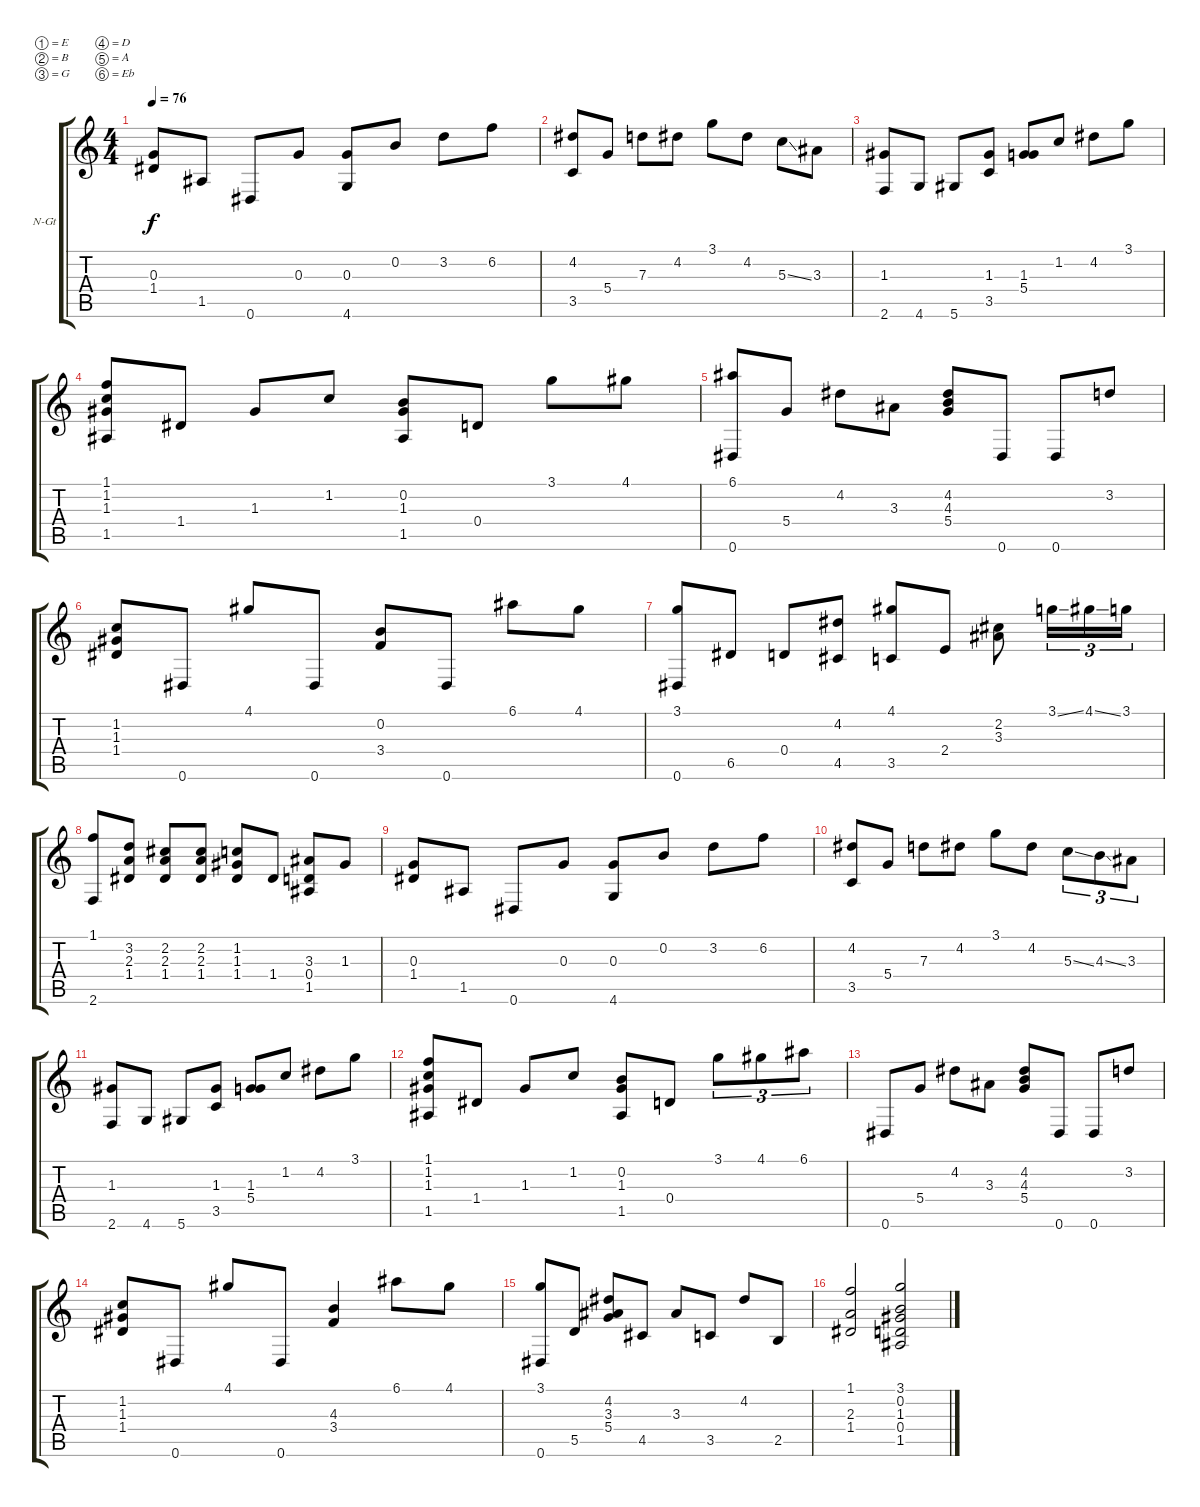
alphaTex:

\bracketExtendMode groupsimilarinstruments
\firstSystemTrackNameOrientation horizontal
\otherSystemsTrackNameOrientation horizontal
\track ("" "N-Gt") {instrument acousticguitarnylon}
\staff {score tabs}
\tuning (E4 B3 G3 D3 A2 Eb2)
\ts (4 4)
\tempo 76
\clef g2
\ks c
(0.3 1.4).8{dy f} 1.5.8 0.6.8 0.3.8 (0.3 4.6).8 0.2.8 3.2.8 6.2.8 |
(4.2 3.5).8 5.4.8 7.3.8 4.2.8 3.1.8 4.2.8 5.3{ss}.8 3.3.8 |
(1.3 2.6).8 4.6.8 5.6.8 (1.3 3.5).8 (1.3 5.4).8 1.2.8 4.2.8 3.1.8 |
(1.1 1.2 1.3 1.5).8 1.4.8 1.3.8 1.2.8 (0.2 1.3 1.5).8 0.4.8 3.1.8 4.1.8 |
(6.1 0.6).8 5.4.8 4.2.8 3.3.8 (4.2 4.3 5.4).8 0.6.8 0.6.8 3.2.8 |
(1.2 1.3 1.4).8 0.6.8 4.1.8 0.6.8 (0.2 3.4).8 0.6.8 6.1.8 4.1.8 |
(3.1 0.6).8 6.5.8 0.4.8 (4.2 4.5).8 (4.1 3.5).8 2.4.8 (2.2 3.3).8 3.1{ss}.16{tu (3 2)} 4.1{ss}.16{tu (3 2)} 3.1.16{tu (3 2)} |
(1.1 2.6).8 (3.2 2.3 1.4).8 (2.2 2.3 1.4).8 (2.2 2.3 1.4).8 (1.2 1.3 1.4).8 1.4.8 (3.3 0.4 1.5).8 1.3.8 |
(0.3 1.4).8 1.5.8 0.6.8 0.3.8 (0.3 4.6).8 0.2.8 3.2.8 6.2.8 |
(4.2 3.5).8 5.4.8 7.3.8 4.2.8 3.1.8 4.2.8 5.3{ss}.8{tu (3 2)} 4.3{ss}.8{tu (3 2)} 3.3.8{tu (3 2)} |
(1.3 2.6).8 4.6.8 5.6.8 (1.3 3.5).8 (1.3 5.4).8 1.2.8 4.2.8 3.1.8 |
(1.1 1.2 1.3 1.5).8 1.4.8 1.3.8 1.2.8 (0.2 1.3 1.5).8 0.4.8 3.1.8{tu (3 2)} 4.1.8{tu (3 2)} 6.1.8{tu (3 2)} |
0.6.8 5.4.8 4.2.8 3.3.8 (4.2 4.3 5.4).8 0.6.8 0.6.8 3.2.8 |
(1.2 1.3 1.4).8 0.6.8 4.1.8 0.6.8 (4.3 3.4).4 6.1.8 4.1.8 |
(3.1 0.6).8 5.5.8 (4.2 3.3 5.4).8 4.5.8 3.3.8 3.5.8 4.2.8 2.5.8 |
(1.1 2.3 1.4).2 (3.1 0.2 1.3 0.4 1.5).2
